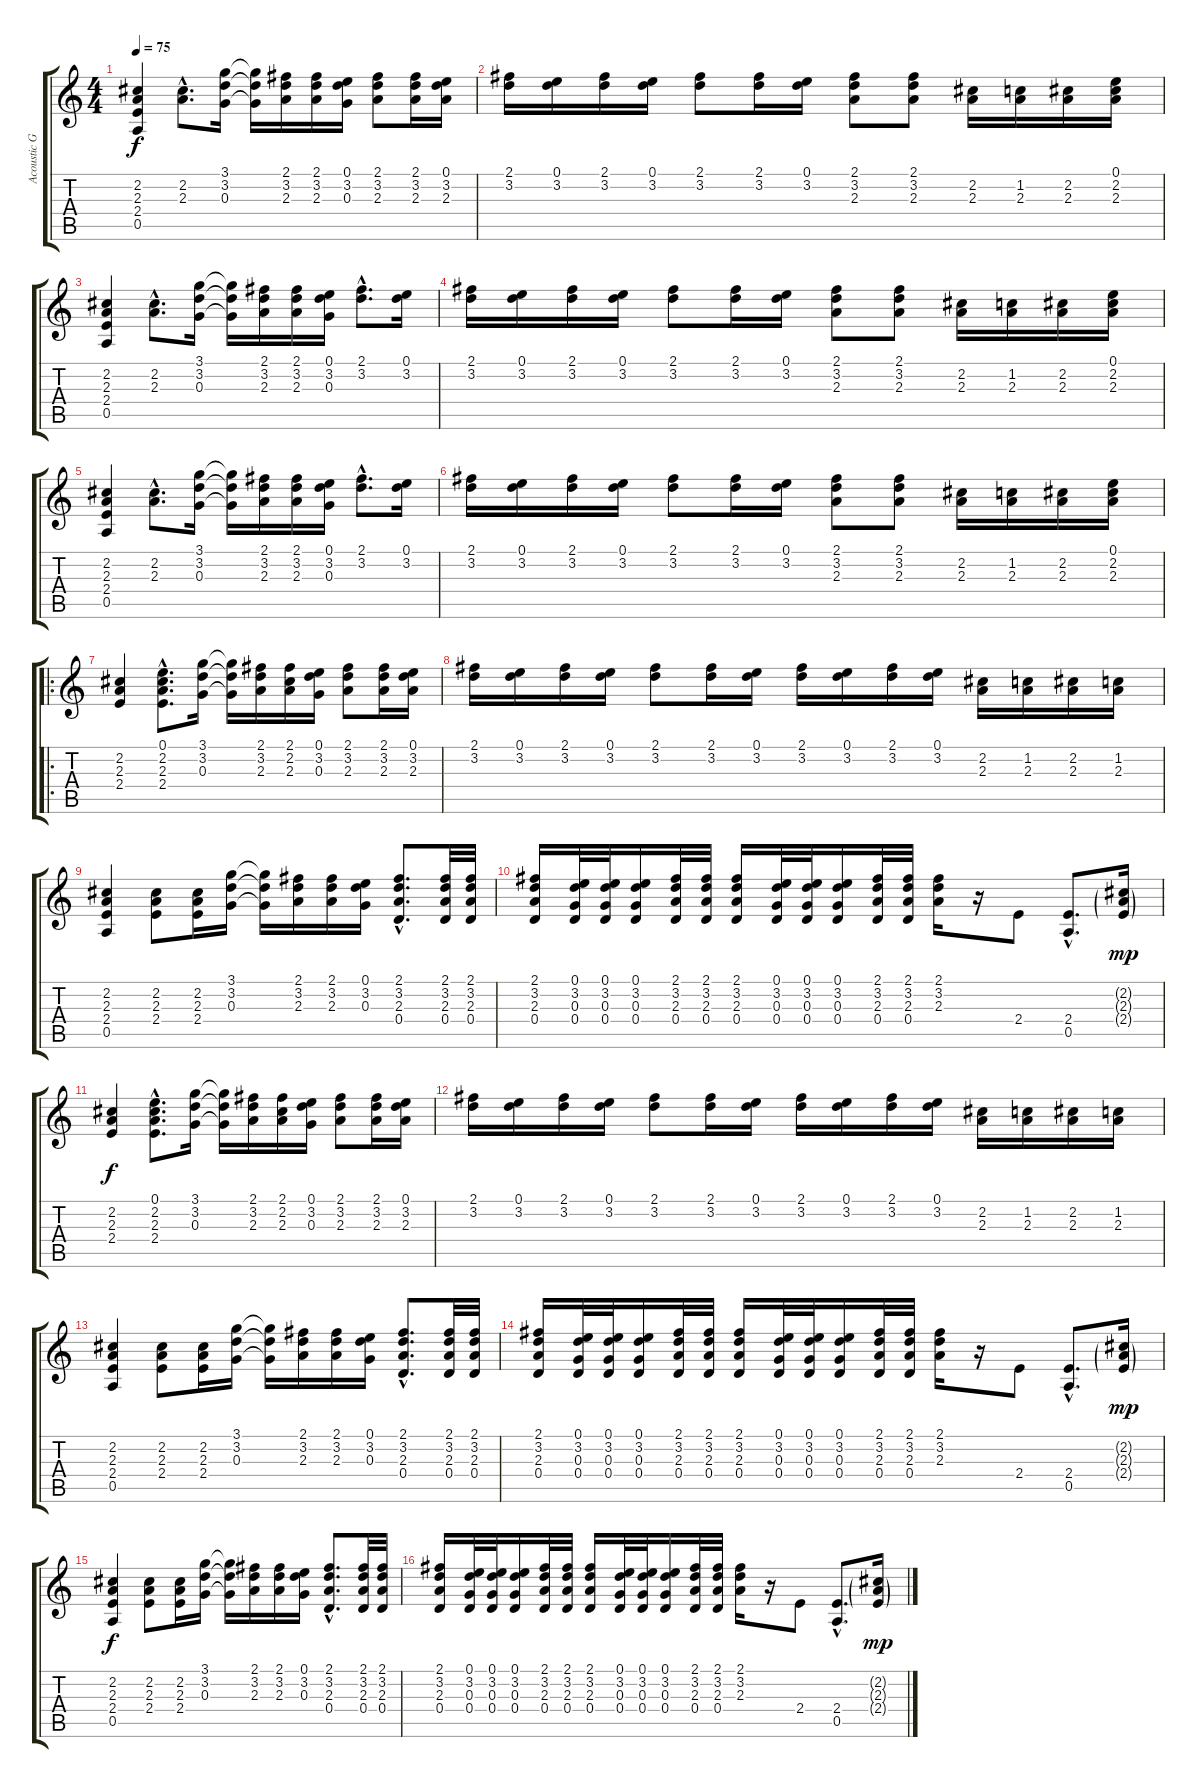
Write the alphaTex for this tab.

\track ("Acoustic Guitar II" "Acoustic G") {instrument acousticguitarsteel}
\staff {score tabs}
\tuning (E4 B3 G3 D3 A2 E2) {hide}
\ts (4 4)
\tempo 75
\clef g2
\ks c
(2.2 2.3 2.4 0.5).4{dy f} (2.2{hac} 2.3{hac}).8{d} (3.1 3.2 0.3).16 (3.1{t} 3.2{t} 0.3{t}).16 (2.1 3.2 2.3).16 (2.1 3.2 2.3).16 (0.1 3.2 0.3).16 (2.1 3.2 2.3).8 (2.1 3.2 2.3).16 (0.1 3.2 2.3).16 |
(2.1 3.2).16 (0.1 3.2).16 (2.1 3.2).16 (0.1 3.2).16 (2.1 3.2).8 (2.1 3.2).16 (0.1 3.2).16 (2.1 3.2 2.3).8 (2.1 3.2 2.3).8 (2.2 2.3).16 (1.2 2.3).16 (2.2 2.3).16 (0.1 2.2 2.3).16 |
(2.2 2.3 2.4 0.5).4 (2.2{hac} 2.3{hac}).8{d} (3.1 3.2 0.3).16 (3.1{t} 3.2{t} 0.3{t}).16 (2.1 3.2 2.3).16 (2.1 3.2 2.3).16 (0.1 3.2 0.3).16 (2.1{hac} 3.2{hac}).8{d} (0.1 3.2).16 |
(2.1 3.2).16 (0.1 3.2).16 (2.1 3.2).16 (0.1 3.2).16 (2.1 3.2).8 (2.1 3.2).16 (0.1 3.2).16 (2.1 3.2 2.3).8 (2.1 3.2 2.3).8 (2.2 2.3).16 (1.2 2.3).16 (2.2 2.3).16 (0.1 2.2 2.3).16 |
(2.2 2.3 2.4 0.5).4 (2.2{hac} 2.3{hac}).8{d} (3.1 3.2 0.3).16 (3.1{t} 3.2{t} 0.3{t}).16 (2.1 3.2 2.3).16 (2.1 3.2 2.3).16 (0.1 3.2 0.3).16 (2.1{hac} 3.2{hac}).8{d} (0.1 3.2).16 |
(2.1 3.2).16 (0.1 3.2).16 (2.1 3.2).16 (0.1 3.2).16 (2.1 3.2).8 (2.1 3.2).16 (0.1 3.2).16 (2.1 3.2 2.3).8 (2.1 3.2 2.3).8 (2.2 2.3).16 (1.2 2.3).16 (2.2 2.3).16 (0.1 2.2 2.3).16 |
\ro
(2.2 2.3 2.4).4 (0.1{hac} 2.2{hac} 2.3{hac} 2.4{hac}).8{d} (3.1 3.2 0.3).16 (3.1{t} 3.2{t} 0.3{t}).16 (2.1 3.2 2.3).16 (2.1 2.2 2.3).16 (0.1 3.2 0.3).16 (2.1 3.2 2.3).8 (2.1 3.2 2.3).16 (0.1 3.2 2.3).16 |
(2.1 3.2).16 (0.1 3.2).16 (2.1 3.2).16 (0.1 3.2).16 (2.1 3.2).8 (2.1 3.2).16 (0.1 3.2).16 (2.1 3.2).16 (0.1 3.2).16 (2.1 3.2).16 (0.1 3.2).16 (2.2 2.3).16 (1.2 2.3).16 (2.2 2.3).16 (1.2 2.3).16 |
(2.2 2.3 2.4 0.5).4 (2.2 2.3 2.4).8 (2.2 2.3 2.4).16 (3.1 3.2 0.3).16 (3.1{t} 3.2{t} 0.3{t}).16 (2.1 3.2 2.3).16 (2.1 3.2 2.3).16 (0.1 3.2 0.3).16 (2.1{hac} 3.2{hac} 2.3{hac} 0.4{hac}).8{d} (2.1 3.2 2.3 0.4).32 (2.1 3.2 2.3 0.4).32 |
(2.1 3.2 2.3 0.4).16 (0.1 3.2 0.3 0.4).32 (0.1 3.2 0.3 0.4).32 (0.1 3.2 0.3 0.4).16 (2.1 3.2 2.3 0.4).32 (2.1 3.2 2.3 0.4).32 (2.1 3.2 2.3 0.4).16 (0.1 3.2 0.3 0.4).32 (0.1 3.2 0.3 0.4).32 (0.1 3.2 0.3 0.4).16 (2.1 3.2 2.3 0.4).32 (2.1 3.2 2.3 0.4).32 (2.1 3.2 2.3).16 r.16 2.4.8 (2.4{hac} 0.5{hac}).8{d} (2.2{g} 2.3{g} 2.4{g}).16{dy mp} |
(2.2 2.3 2.4).4{dy f} (0.1{hac} 2.2{hac} 2.3{hac} 2.4{hac}).8{d} (3.1 3.2 0.3).16 (3.1{t} 3.2{t} 0.3{t}).16 (2.1 3.2 2.3).16 (2.1 2.2 2.3).16 (0.1 3.2 0.3).16 (2.1 3.2 2.3).8 (2.1 3.2 2.3).16 (0.1 3.2 2.3).16 |
(2.1 3.2).16 (0.1 3.2).16 (2.1 3.2).16 (0.1 3.2).16 (2.1 3.2).8 (2.1 3.2).16 (0.1 3.2).16 (2.1 3.2).16 (0.1 3.2).16 (2.1 3.2).16 (0.1 3.2).16 (2.2 2.3).16 (1.2 2.3).16 (2.2 2.3).16 (1.2 2.3).16 |
(2.2 2.3 2.4 0.5).4 (2.2 2.3 2.4).8 (2.2 2.3 2.4).16 (3.1 3.2 0.3).16 (3.1{t} 3.2{t} 0.3{t}).16 (2.1 3.2 2.3).16 (2.1 3.2 2.3).16 (0.1 3.2 0.3).16 (2.1{hac} 3.2{hac} 2.3{hac} 0.4{hac}).8{d} (2.1 3.2 2.3 0.4).32 (2.1 3.2 2.3 0.4).32 |
(2.1 3.2 2.3 0.4).16 (0.1 3.2 0.3 0.4).32 (0.1 3.2 0.3 0.4).32 (0.1 3.2 0.3 0.4).16 (2.1 3.2 2.3 0.4).32 (2.1 3.2 2.3 0.4).32 (2.1 3.2 2.3 0.4).16 (0.1 3.2 0.3 0.4).32 (0.1 3.2 0.3 0.4).32 (0.1 3.2 0.3 0.4).16 (2.1 3.2 2.3 0.4).32 (2.1 3.2 2.3 0.4).32 (2.1 3.2 2.3).16 r.16 2.4.8 (2.4{hac} 0.5{hac}).8{d} (2.2{g} 2.3{g} 2.4{g}).16{dy mp} |
(2.2 2.3 2.4 0.5).4{dy f} (2.2 2.3 2.4).8 (2.2 2.3 2.4).16 (3.1 3.2 0.3).16 (3.1{t} 3.2{t} 0.3{t}).16 (2.1 3.2 2.3).16 (2.1 3.2 2.3).16 (0.1 3.2 0.3).16 (2.1{hac} 3.2{hac} 2.3{hac} 0.4{hac}).8{d} (2.1 3.2 2.3 0.4).32 (2.1 3.2 2.3 0.4).32 |
(2.1 3.2 2.3 0.4).16 (0.1 3.2 0.3 0.4).32 (0.1 3.2 0.3 0.4).32 (0.1 3.2 0.3 0.4).16 (2.1 3.2 2.3 0.4).32 (2.1 3.2 2.3 0.4).32 (2.1 3.2 2.3 0.4).16 (0.1 3.2 0.3 0.4).32 (0.1 3.2 0.3 0.4).32 (0.1 3.2 0.3 0.4).16 (2.1 3.2 2.3 0.4).32 (2.1 3.2 2.3 0.4).32 (2.1 3.2 2.3).16 r.16 2.4.8 (2.4{hac} 0.5{hac}).8{d} (2.2{g} 2.3{g} 2.4{g}).16{dy mp}
